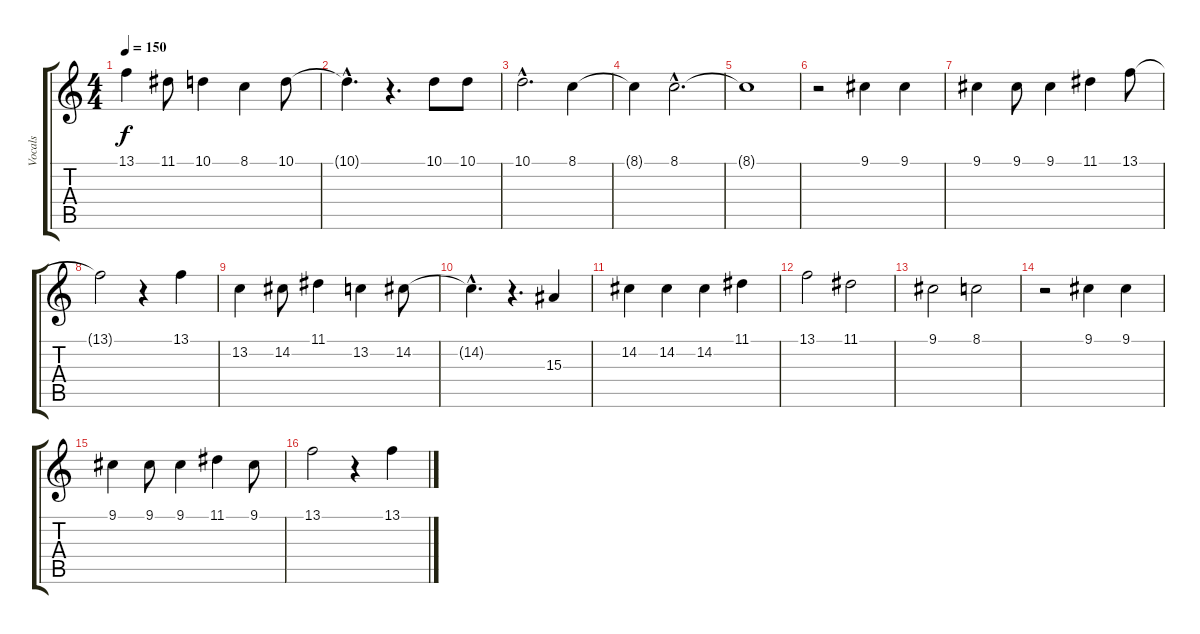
\track ("Vocals" "Vocals") {instrument lead6voice}
\staff {score tabs}
\tuning (E4 B3 G3 D3 A2 E2) {hide}
\ts (4 4)
\tempo 150
\clef g2
\ks c
13.1.4{dy f} 11.1.8 10.1.4 8.1.4 10.1.8 |
10.1{hac t}.4{d} r.4{d} 10.1.8 10.1.8 |
10.1{hac}.2{d} 8.1.4 |
8.1{t}.4 8.1{hac}.2{d} |
8.1{t}.1 |
r.2 9.1.4 9.1.4 |
9.1.4 9.1.8 9.1.4 11.1.4 13.1.8 |
13.1{t}.2 r.4 13.1.4 |
13.2.4 14.2.8 11.1.4 13.2.4 14.2.8 |
14.2{hac t}.4{d} r.4{d} 15.3.4 |
14.2.4 14.2.4 14.2.4 11.1.4 |
13.1.2 11.1.2 |
9.1.2 8.1.2 |
r.2 9.1.4 9.1.4 |
9.1.4 9.1.8 9.1.4 11.1.4 9.1.8 |
13.1.2 r.4 13.1.4
